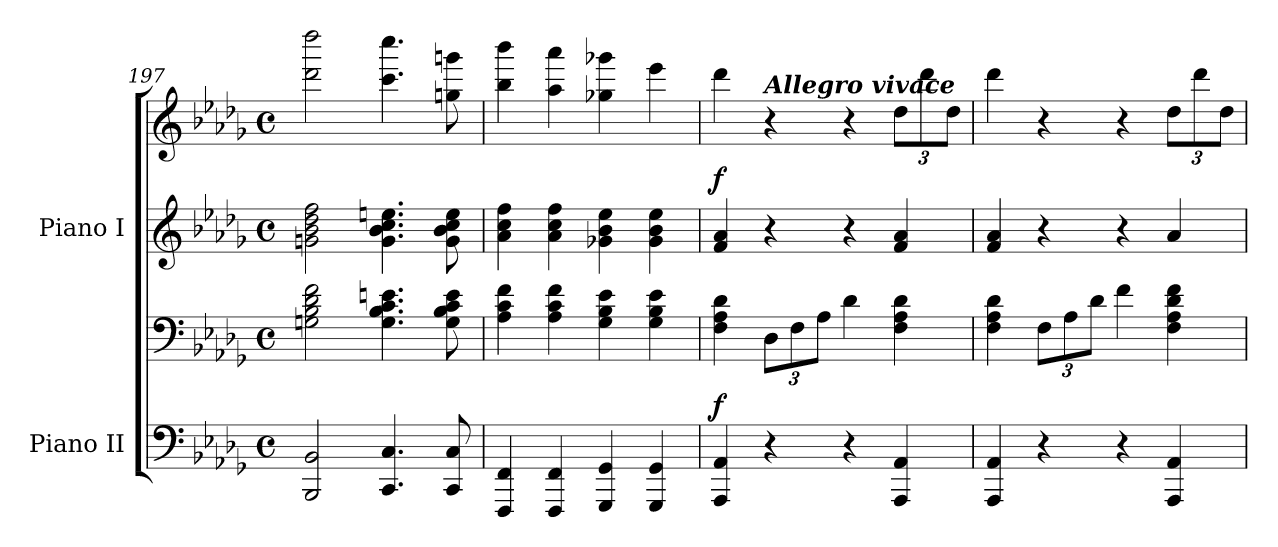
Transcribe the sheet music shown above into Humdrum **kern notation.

**kern	**kern	**dynam	**kern	**kern	**dynam
*part2	*part2	*part2	*part1	*part1	*part1
*staff4	*staff3	*staff3/4	*staff2	*staff1	*staff1/2
*I"Piano II	*	*	*I"Piano I	*	*
*I'Pno. II	*	*	*I'Pno. I	*	*
*clefF4	*clefF4	*	*clefG2	*clefG2	*
*k[b-e-a-d-g-]	*k[b-e-a-d-g-]	*	*k[b-e-a-d-g-]	*k[b-e-a-d-g-]	*
*M4/4	*M4/4	*	*M4/4	*M4/4	*
*met(c)	*met(c)	*	*met(c)	*met(c)	*
=197	=197	=197	=197	=197	=197
2BBB-/ 2BB-/	2Gn\ 2B-\ 2d-\ 2f\	.	2gn\ 2b-\ 2dd-\ 2ff\	2ddd-\ 2dddd-\	.
4.CC/ 4.C/	4.G\ 4.B-\ 4.c\ 4.en\	.	4.g\ 4.b-\ 4.cc\ 4.een\	4.ccc\ 4.cccc\	.
8CC/ 8C/	8G\ 8B-\ 8c\ 8e\	.	8g\ 8b-\ 8cc\ 8ee\	8ggn\ 8gggn\	.
=198	=198	=198	=198	=198	=198
4FFF/ 4FF/	4A-\ 4c\ 4f\	.	4a-\ 4cc\ 4ff\	4bb-\ 4bbb-\	.
4FFF/ 4FF/	4A-\ 4c\ 4f\	.	4a-\ 4cc\ 4ff\	4aa-\ 4aaa-\	.
4GGG-/ 4GG-/	4G-\ 4B-\ 4e-\	.	4g-X\ 4b-\ 4ee-\	4gg-X\ 4ggg-X\	.
4GGG-/ 4GG-/	4G-\ 4B-\ 4e-\	.	4g-\ 4b-\ 4ee-\	4eee-\	.
!!LO:PB:g=z
=199	=199	=199	=199	=199	=199
!	!	!LO:DY:a=2	!	!	!LO:DY:a=2
4AAA-/ 4AA-/	4F\ 4A-\ 4d-\	f	4f/ 4a-/	4ddd-\	f
*	*Xbrackettup	*	*	*	*
!	!	!	!	!LO:TX:a:Bi:t=Allegro vivace	!
4r	12D-\L	.	4r	4r	.
.	12F\	.	.	.	.
.	12A-\J	.	.	.	.
4r	4d-\	.	4r	4r	.
*	*	*	*	*Xbrackettup	*
4AAA-/ 4AA-/	4F\ 4A-\ 4d-\	.	4f/ 4a-/	12dd-\L	.
.	.	.	.	12ddd-\	.
.	.	.	.	12dd-\J	.
=200	=200	=200	=200	=200	=200
4AAA-/ 4AA-/	4F\ 4A-\ 4d-\	.	4f/ 4a-/	4ddd-\	.
4r	12F\L	.	4r	4r	.
.	12A-\	.	.	.	.
.	12d-\J	.	.	.	.
4r	4f\	.	4r	4r	.
4AAA-/ 4AA-/	4F\ 4A-\ 4d-\ 4f\	.	4a-/	12dd-\L	.
.	.	.	.	12ddd-\	.
.	.	.	.	12dd-\J	.
=	=	=	=	=	=
*-	*-	*-	*-	*-	*-
